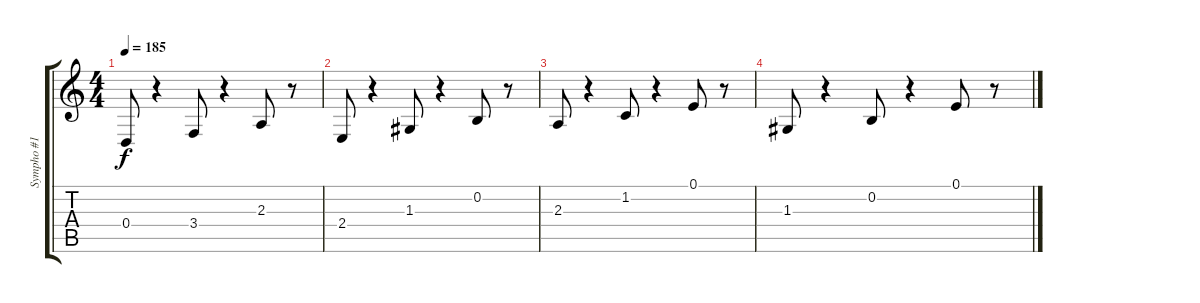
\track ("Sympho #1" "Sympho #1") {instrument pizzicatostrings}
\staff {score tabs}
\tuning (E4 B3 G3 D3 A2 E2) {hide}
\ts (4 4)
\tempo 185
\clef g2
\ks c
0.4.8{dy f} r.4 3.4.8 r.4 2.3.8 r.8 |
2.4.8 r.4 1.3.8 r.4 0.2.8 r.8 |
2.3.8 r.4 1.2.8 r.4 0.1.8 r.8 |
1.3.8 r.4 0.2.8 r.4 0.1.8 r.8
